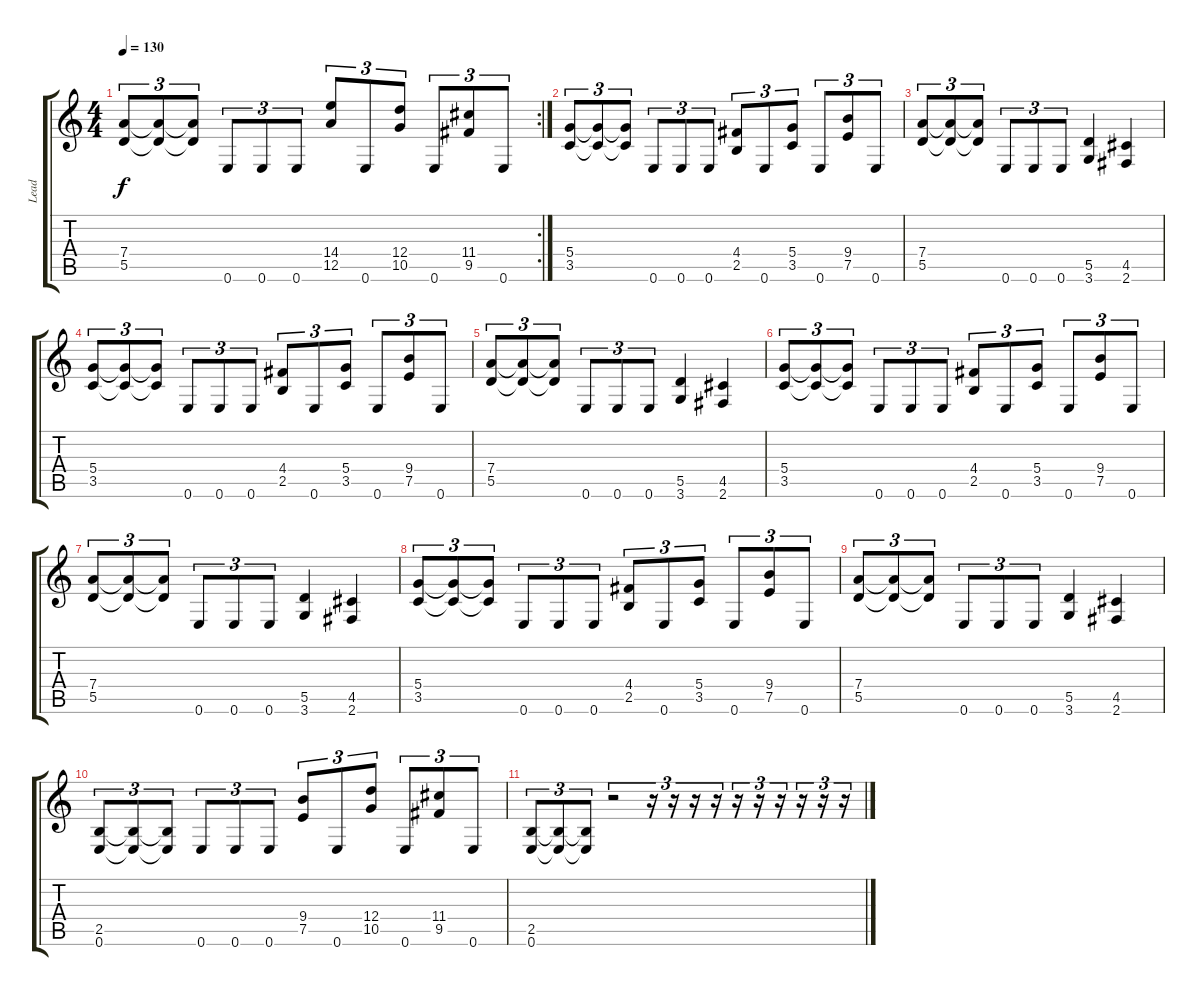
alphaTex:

\track ("Lead" "Lead") {instrument distortionguitar}
\staff {score tabs}
\tuning (E4 B3 G3 D3 A2 E2) {hide}
\rc 2
\ts (4 4)
\tempo 130
\clef g2
\ks c
(7.4 5.5).8{tu (3 2) dy f} (7.4{t} 5.5{t}).8{tu (3 2)} (7.4{t} 5.5{t}).8{tu (3 2)} 0.6.8{tu (3 2)} 0.6.8{tu (3 2)} 0.6.8{tu (3 2)} (14.4 12.5).8{tu (3 2)} 0.6.8{tu (3 2)} (12.4 10.5).8{tu (3 2)} 0.6.8{tu (3 2)} (11.4 9.5).8{tu (3 2)} 0.6.8{tu (3 2)} |
(5.4 3.5).8{tu (3 2)} (5.4{t} 3.5{t}).8{tu (3 2)} (5.4{t} 3.5{t}).8{tu (3 2)} 0.6.8{tu (3 2)} 0.6.8{tu (3 2)} 0.6.8{tu (3 2)} (4.4 2.5).8{tu (3 2)} 0.6.8{tu (3 2)} (5.4 3.5).8{tu (3 2)} 0.6.8{tu (3 2)} (9.4 7.5).8{tu (3 2)} 0.6.8{tu (3 2)} |
(7.4 5.5).8{tu (3 2)} (7.4{t} 5.5{t}).8{tu (3 2)} (7.4{t} 5.5{t}).8{tu (3 2)} 0.6.8{tu (3 2)} 0.6.8{tu (3 2)} 0.6.8{tu (3 2)} (5.5 3.6).4 (4.5 2.6).4 |
(5.4 3.5).8{tu (3 2)} (5.4{t} 3.5{t}).8{tu (3 2)} (5.4{t} 3.5{t}).8{tu (3 2)} 0.6.8{tu (3 2)} 0.6.8{tu (3 2)} 0.6.8{tu (3 2)} (4.4 2.5).8{tu (3 2)} 0.6.8{tu (3 2)} (5.4 3.5).8{tu (3 2)} 0.6.8{tu (3 2)} (9.4 7.5).8{tu (3 2)} 0.6.8{tu (3 2)} |
(7.4 5.5).8{tu (3 2)} (7.4{t} 5.5{t}).8{tu (3 2)} (7.4{t} 5.5{t}).8{tu (3 2)} 0.6.8{tu (3 2)} 0.6.8{tu (3 2)} 0.6.8{tu (3 2)} (5.5 3.6).4 (4.5 2.6).4 |
(5.4 3.5).8{tu (3 2)} (5.4{t} 3.5{t}).8{tu (3 2)} (5.4{t} 3.5{t}).8{tu (3 2)} 0.6.8{tu (3 2)} 0.6.8{tu (3 2)} 0.6.8{tu (3 2)} (4.4 2.5).8{tu (3 2)} 0.6.8{tu (3 2)} (5.4 3.5).8{tu (3 2)} 0.6.8{tu (3 2)} (9.4 7.5).8{tu (3 2)} 0.6.8{tu (3 2)} |
(7.4 5.5).8{tu (3 2)} (7.4{t} 5.5{t}).8{tu (3 2)} (7.4{t} 5.5{t}).8{tu (3 2)} 0.6.8{tu (3 2)} 0.6.8{tu (3 2)} 0.6.8{tu (3 2)} (5.5 3.6).4 (4.5 2.6).4 |
(5.4 3.5).8{tu (3 2)} (5.4{t} 3.5{t}).8{tu (3 2)} (5.4{t} 3.5{t}).8{tu (3 2)} 0.6.8{tu (3 2)} 0.6.8{tu (3 2)} 0.6.8{tu (3 2)} (4.4 2.5).8{tu (3 2)} 0.6.8{tu (3 2)} (5.4 3.5).8{tu (3 2)} 0.6.8{tu (3 2)} (9.4 7.5).8{tu (3 2)} 0.6.8{tu (3 2)} |
(7.4 5.5).8{tu (3 2)} (7.4{t} 5.5{t}).8{tu (3 2)} (7.4{t} 5.5{t}).8{tu (3 2)} 0.6.8{tu (3 2)} 0.6.8{tu (3 2)} 0.6.8{tu (3 2)} (5.5 3.6).4 (4.5 2.6).4 |
(2.5 0.6).8{tu (3 2)} (2.5{t} 0.6{t}).8{tu (3 2)} (2.5{t} 0.6{t}).8{tu (3 2)} 0.6.8{tu (3 2)} 0.6.8{tu (3 2)} 0.6.8{tu (3 2)} (9.4 7.5).8{tu (3 2)} 0.6.8{tu (3 2)} (12.4 10.5).8{tu (3 2)} 0.6.8{tu (3 2)} (11.4 9.5).8{tu (3 2)} 0.6.8{tu (3 2)} |
(2.5 0.6).8{tu (3 2)} (2.5{t} 0.6{t}).8{tu (3 2)} (2.5{t} 0.6{t}).8{tu (3 2)} r.2{tu (3 2)} r.16{tu (3 2)} r.16{tu (3 2)} r.16{tu (3 2)} r.16{tu (3 2)} r.16{tu (3 2)} r.16{tu (3 2)} r.16{tu (3 2)} r.16{tu (3 2)} r.16{tu (3 2)} r.16{tu (3 2)}
